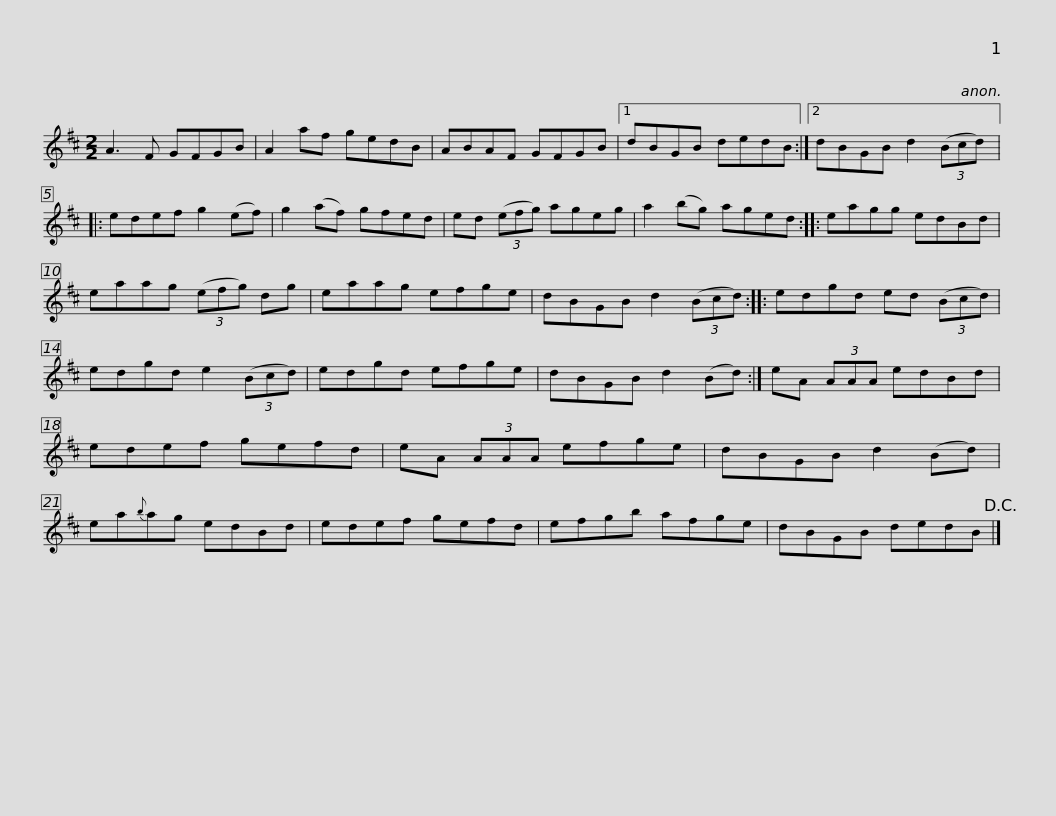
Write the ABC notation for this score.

X:1
L:1/8
M:2/2
I:linebreak $
K:D
V:1 treble
V:1
 A3 F GFGB | A2 af gedB | ABAF GFGB |1 dBGB dedB :|2 dBGB d2 (3(Bcd) |:$ %5
 edef g2 (ef) | g2 (af) gfed | ed (3(efg) ageg | a2 (bg) aged :: eagg edBd |$ %10
 eaag (3(efg) dg | eaag efge | dBGB d2 (3(Bcd) :: edgd ed (3(Bcd) | edgd e2 (3(Bcd) |$ %15
 edgd efge | dBGB d2 (Bd) :| eA (3AAA edBd | edef gefd | eA (3AAA efge |$ %20
 dBGB d2 (Bd) | ea{b}ag edBd | edef gefd | efgb afge | dBGB dedB!D.C.! |] %25
